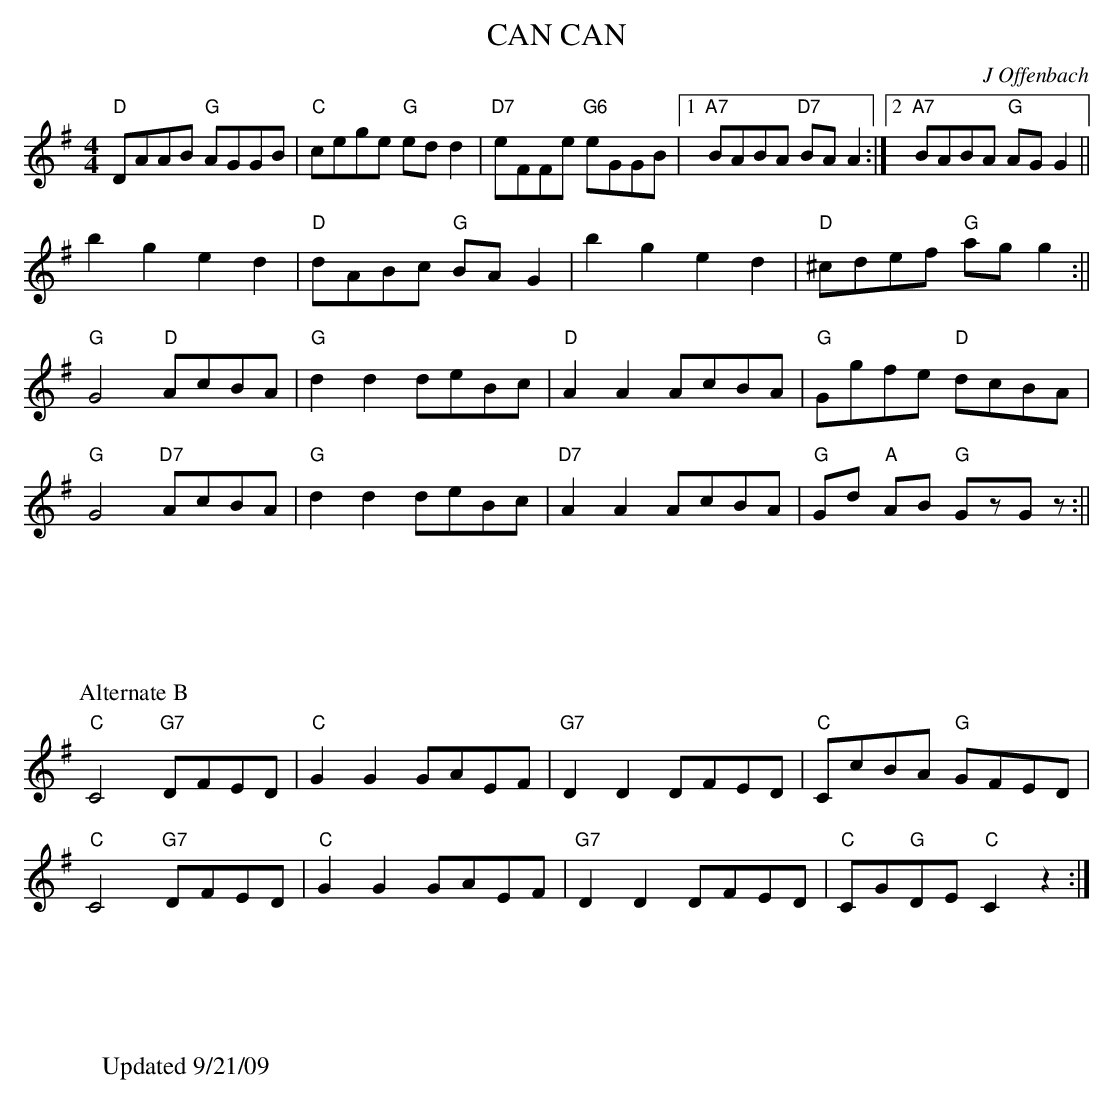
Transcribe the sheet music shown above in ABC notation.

X:1
T:CAN CAN
C:J Offenbach
M:4/4
L:1/8
K:G
"D" DAAB "G" AGGB | "C" cege "G" edd2 |"D7" eFFe "G6" eGGB|1"A7" BABA "D7"BAA2:|2"A7" BABA "G"AGG2||
b2g2e2d2 |"D" dABc "G" BAG2 | b2g2e2d2 |"D" ^cdef "G" agg2:||
"G" G4 "D" AcBA | "G"d2 d2 deBc | "D" A2 A2 AcBA |"G" Ggfe "D" dcBA|
"G" G4 "D7" AcBA | "G"d2 d2 deBc | "D7" A2 A2 AcBA|"G" Gd "A" AB "G" GzGz:||
%%vskip 1in
P: Alternate B
"C" C4 "G7" DFED | "C"G2 G2 GAEF | "G7" D2 D2 DFED |"C" CcBA "G" GFED|
"C" C4 "G7" DFED | "C"G2 G2 GAEF | "G7" D2 D2 DFED |"C" CG"G"DE "C" C2 z2:|
%%vskip 1in
W:Updated 9/21/09
